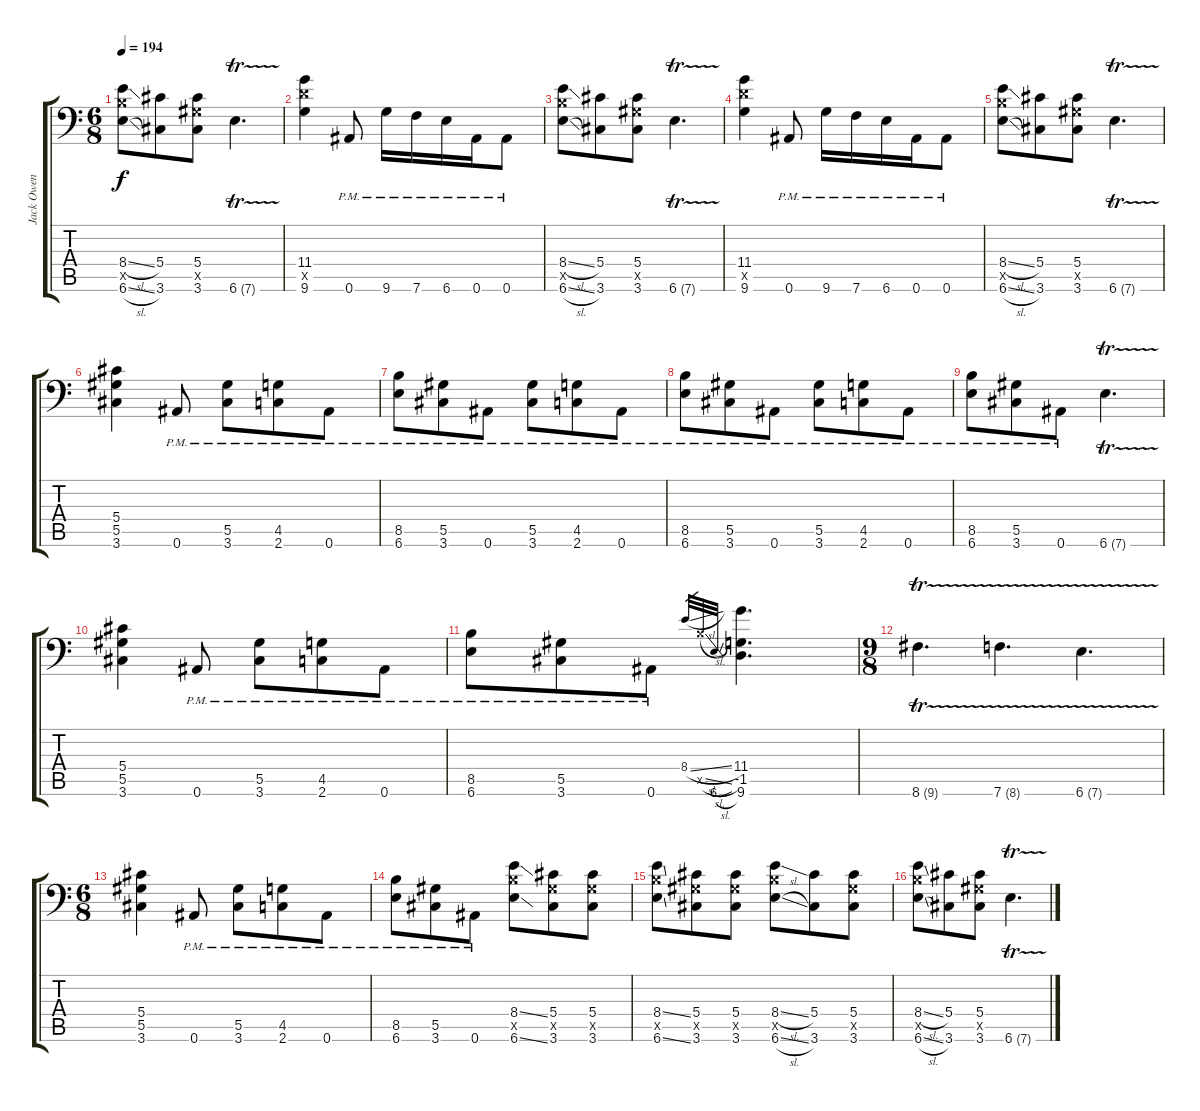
\track ("Jack Owen" "Jack Owen") {instrument distortionguitar}
\staff {score tabs}
\tuning (Bb3 F3 Db3 Ab2 Eb2 Bb1) {hide}
\ts (6 8)
\tempo 194
\clef f4
\ks c
(8.4{sl} 8.5{x} 6.6{sl}).8{dy f} (5.4 3.6).8 (5.4 5.5{x} 3.6).8 6.6{tr (7 16)}.4{d} |
(11.4 11.5{x} 9.6).4 0.6{pm}.8 9.6{pm}.16 7.6{pm}.16 6.6{pm}.16 0.6{pm}.16 0.6{pm}.8 |
(8.4{sl} 8.5{x} 6.6{sl}).8 (5.4 3.6).8 (5.4 5.5{x} 3.6).8 6.6{tr (7 16)}.4{d} |
(11.4 11.5{x} 9.6).4 0.6{pm}.8 9.6{pm}.16 7.6{pm}.16 6.6{pm}.16 0.6{pm}.16 0.6{pm}.8 |
(8.4{sl} 8.5{x} 6.6{sl}).8 (5.4 3.6).8 (5.4 5.5{x} 3.6).8 6.6{tr (7 16)}.4{d} |
(5.4 5.5 3.6).4 0.6{pm}.8 (5.5{pm} 3.6{pm}).8 (4.5{pm} 2.6{pm}).8 0.6{pm}.8 |
(8.5{pm} 6.6{pm}).8 (5.5{pm} 3.6{pm}).8 0.6{pm}.8 (5.5{pm} 3.6{pm}).8 (4.5{pm} 2.6{pm}).8 0.6{pm}.8 |
(8.5{pm} 6.6{pm}).8 (5.5{pm} 3.6{pm}).8 0.6{pm}.8 (5.5{pm} 3.6{pm}).8 (4.5{pm} 2.6{pm}).8 0.6{pm}.8 |
(8.5{pm} 6.6{pm}).8 (5.5{pm} 3.6{pm}).8 0.6{pm}.8 6.6{tr (7 16)}.4{d} |
(5.4 5.5 3.6).4 0.6{pm}.8 (5.5{pm} 3.6{pm}).8 (4.5{pm} 2.6{pm}).8 0.6{pm}.8 |
(8.5{pm} 6.6{pm}).8 (5.5{pm} 3.6{pm}).8 0.6{pm}.8 8.4{sl}.32{gr} 8.5{sl x}.32{gr} 6.6{sl}.32{gr} (11.4 -1.5 9.6).4{d} |
\ts (9 8)
8.6{tr (9 16)}.4{d} 7.6{tr (8 16)}.4{d} 6.6{tr (7 16)}.4{d} |
\ts (6 8)
(5.4 5.5 3.6).4 0.6{pm}.8 (5.5{pm} 3.6{pm}).8 (4.5{pm} 2.6{pm}).8 0.6{pm}.8 |
(8.5{pm} 6.6{pm}).8 (5.5{pm} 3.6{pm}).8 0.6{pm}.8 (8.4{ss} 8.5{x} 6.6{ss}).8 (5.4 5.5{x} 3.6).8 (5.4 5.5{x} 3.6).8 |
(8.4{ss} 8.5{x} 6.6{ss}).8 (5.4 5.5{x} 3.6).8 (5.4 5.5{x} 3.6).8 (8.4{sl} 8.5{x} 6.6{sl}).8 (5.4 3.6).8 (5.4 5.5{x} 3.6).8 |
(8.4{sl} 8.5{x} 6.6{sl}).8 (5.4 3.6).8 (5.4 5.5{x} 3.6).8 6.6{tr (7 16)}.4{d}
